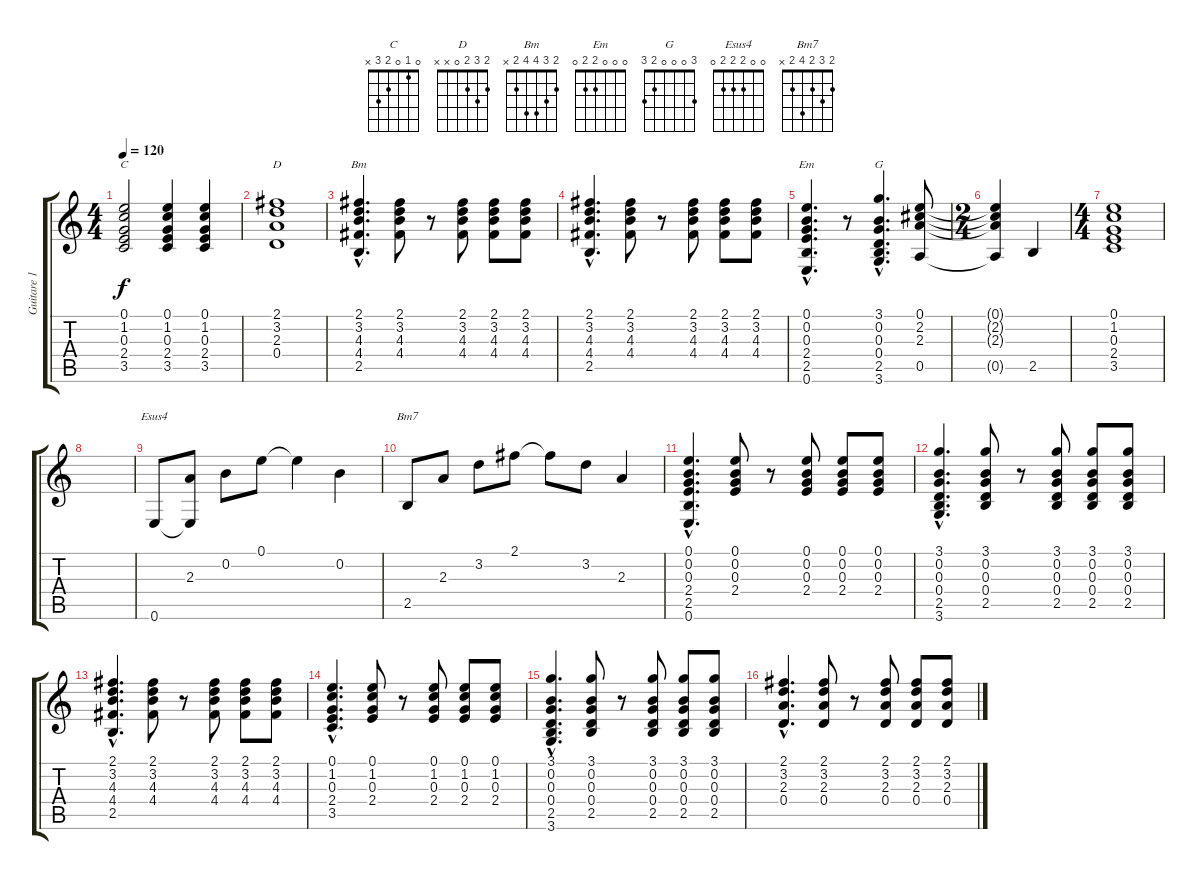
\track ("Guitare 1" "Guitare 1") {instrument acousticguitarnylon}
\staff {score tabs}
\tuning (E4 B3 G3 D3 A2 E2) {hide}
\chord ("C" 0 1 0 2 3 x)
\chord ("D" 2 3 2 0 x x)
\chord ("Bm" 2 3 4 4 2 x)
\chord ("Em" 0 0 0 2 2 0)
\chord ("G" 3 0 0 0 2 3)
\chord ("Esus4" 0 0 2 2 2 0)
\chord ("Bm7" 2 3 2 4 2 x)
\ts (4 4)
\tempo 120
\clef g2
\ks c
(0.1 1.2 0.3 2.4 3.5).2{ch "C" dy f} (0.1 1.2 0.3 2.4 3.5).4 (0.1 1.2 0.3 2.4 3.5).4 |
(2.1 3.2 2.3 0.4).1{ch "D"} |
(2.1{hac} 3.2{hac} 4.3{hac} 4.4{hac} 2.5{hac}).4{d ch "Bm"} (2.1 3.2 4.3 4.4).8 r.8 (2.1 3.2 4.3 4.4).8 (2.1 3.2 4.3 4.4).8 (2.1 3.2 4.3 4.4).8 |
(2.1{hac} 3.2{hac} 4.3{hac} 4.4{hac} 2.5{hac}).4{d} (2.1 3.2 4.3 4.4).8 r.8 (2.1 3.2 4.3 4.4).8 (2.1 3.2 4.3 4.4).8 (2.1 3.2 4.3 4.4).8 |
(0.1{hac} 0.2{hac} 0.3{hac} 2.4{hac} 2.5{hac} 0.6{hac}).4{d ch "Em"} r.8 (3.1{hac} 0.2{hac} 0.3{hac} 0.4{hac} 2.5{hac} 3.6{hac}).4{d ch "G"} (0.1 2.2 2.3 0.5).8 |
\ts (2 4)
(0.1{t} 2.2{t} 2.3{t} 0.5{t}).4 2.5.4 |
\ts (4 4)
(0.1 1.2 0.3 2.4 3.5).1 |
|
0.6.8{ch "Esus4"} (2.3 0.6{t}).8 0.2.8 0.1.8 0.1{t}.4 0.2.4 |
2.5.8{ch "Bm7"} 2.3.8 3.2.8 2.1.8 2.1{t}.8 3.2.8 2.3.4 |
(0.1{hac} 0.2{hac} 0.3{hac} 2.4{hac} 2.5{hac} 0.6{hac}).4{d} (0.1 0.2 0.3 2.4).8 r.8 (0.1 0.2 0.3 2.4).8 (0.1 0.2 0.3 2.4).8 (0.1 0.2 0.3 2.4).8 |
(3.1{hac} 0.2{hac} 0.3{hac} 0.4{hac} 2.5{hac} 3.6{hac}).4{d} (3.1 0.2 0.3 0.4 2.5).8 r.8 (3.1 0.2 0.3 0.4 2.5).8 (3.1 0.2 0.3 0.4 2.5).8 (3.1 0.2 0.3 0.4 2.5).8 |
(2.1{hac} 3.2{hac} 4.3{hac} 4.4{hac} 2.5{hac}).4{d} (2.1 3.2 4.3 4.4).8 r.8 (2.1 3.2 4.3 4.4).8 (2.1 3.2 4.3 4.4).8 (2.1 3.2 4.3 4.4).8 |
(0.1{hac} 1.2{hac} 0.3{hac} 2.4{hac} 3.5{hac}).4{d} (0.1 1.2 0.3 2.4).8 r.8 (0.1 1.2 0.3 2.4).8 (0.1 1.2 0.3 2.4).8 (0.1 1.2 0.3 2.4).8 |
(3.1{hac} 0.2{hac} 0.3{hac} 0.4{hac} 2.5{hac} 3.6{hac}).4{d} (3.1 0.2 0.3 0.4 2.5).8 r.8 (3.1 0.2 0.3 0.4 2.5).8 (3.1 0.2 0.3 0.4 2.5).8 (3.1 0.2 0.3 0.4 2.5).8 |
(2.1{hac} 3.2{hac} 2.3{hac} 0.4{hac}).4{d} (2.1 3.2 2.3 0.4).8 r.8 (2.1 3.2 2.3 0.4).8 (2.1 3.2 2.3 0.4).8 (2.1 3.2 2.3 0.4).8
